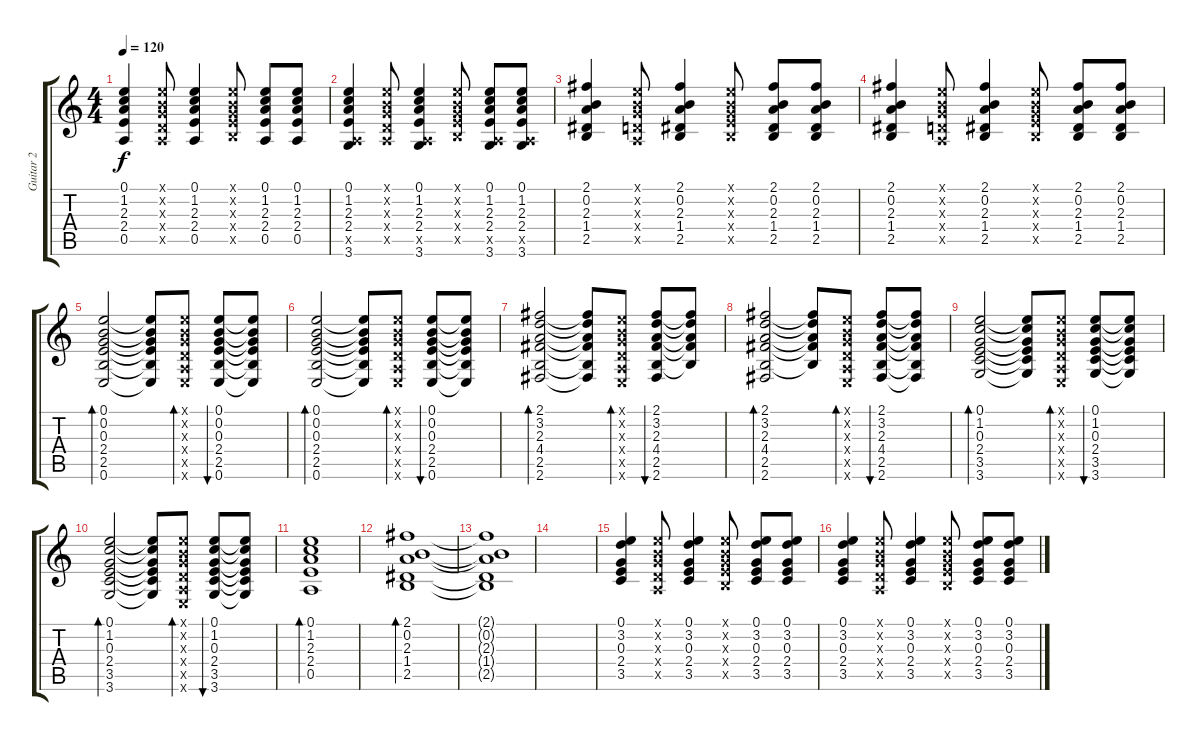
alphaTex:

\track ("Guitar 2" "Guitar 2") {instrument acousticguitarsteel}
\staff {score tabs}
\tuning (E4 B3 G3 D3 A2 E2) {hide}
\ts (4 4)
\tempo 120
\clef g2
\ks c
(0.1 1.2 2.3 2.4 0.5).4{dy f} (0.1{x} 0.2{x} 0.3{x} 0.4{x} 0.5{x}).8 (0.1 1.2 2.3 2.4 0.5).4 (0.1{x} 0.2{x} 0.3{x} 2.4{x} 2.5{x}).8 (0.1 1.2 2.3 2.4 0.5).8 (0.1 1.2 2.3 2.4 0.5).8 |
(0.1 1.2 2.3 2.4 0.5{x} 3.6).4 (0.1{x} 0.2{x} 0.3{x} 0.4{x} 0.5{x}).8 (0.1 1.2 2.3 2.4 0.5{x} 3.6).4 (0.1{x} 0.2{x} 0.3{x} 2.4{x} 2.5{x}).8 (0.1 1.2 2.3 2.4 0.5{x} 3.6).8 (0.1 1.2 2.3 2.4 0.5{x} 3.6).8 |
(2.1 0.2 2.3 1.4 2.5).4 (0.1{x} 0.2{x} 0.3{x} 0.4{x} 0.5{x}).8 (2.1 0.2 2.3 1.4 2.5).4 (0.1{x} 0.2{x} 0.3{x} 2.4{x} 2.5{x}).8 (2.1 0.2 2.3 1.4 2.5).8 (2.1 0.2 2.3 1.4 2.5).8 |
(2.1 0.2 2.3 1.4 2.5).4 (0.1{x} 0.2{x} 0.3{x} 0.4{x} 0.5{x}).8 (2.1 0.2 2.3 1.4 2.5).4 (0.1{x} 0.2{x} 0.3{x} 2.4{x} 2.5{x}).8 (2.1 0.2 2.3 1.4 2.5).8 (2.1 0.2 2.3 1.4 2.5).8 |
(0.1 0.2 0.3 2.4 2.5 0.6).2{bd 30} (0.1{t} 0.2{t} 0.3{t} 2.4{t} 2.5{t} 0.6{t}).8 (0.1{x} 0.2{x} 0.3{x} 0.4{x} 0.5{x} 0.6{x}).8{bd 30} (0.1 0.2 0.3 2.4 2.5 0.6).8{bu 30} (0.1{t} 0.2{t} 0.3{t} 2.4{t} 2.5{t} 0.6{t}).8 |
(0.1 0.2 0.3 2.4 2.5 0.6).2{bd 30} (0.1{t} 0.2{t} 0.3{t} 2.4{t} 2.5{t} 0.6{t}).8 (0.1{x} 0.2{x} 0.3{x} 0.4{x} 0.5{x} 0.6{x}).8{bd 30} (0.1 0.2 0.3 2.4 2.5 0.6).8{bu 30} (0.1{t} 0.2{t} 0.3{t} 2.4{t} 2.5{t} 0.6{t}).8 |
(2.1 3.2 2.3 4.4 2.5 2.6).2{bd 30} (2.1{t} 3.2{t} 2.3{t} 4.4{t} 2.5{t} 2.6{t}).8 (0.1{x} 0.2{x} 0.3{x} 0.4{x} 0.5{x} 0.6{x}).8{bd 30} (2.1 3.2 2.3 4.4 2.5 2.6).8{bu 30} (2.1{t} 3.2{t} 2.3{t} 4.4{t} 2.5{t}).8 |
(2.1 3.2 2.3 4.4 2.5 2.6).2{bd 30} (2.1{t} 3.2{t} 2.3{t} 4.4{t} 2.5{t}).8 (0.1{x} 0.2{x} 0.3{x} 0.4{x} 0.5{x} 0.6{x}).8{bd 30} (2.1 3.2 2.3 4.4 2.5 2.6).8{bu 30} (2.1{t} 3.2{t} 2.3{t} 4.4{t} 2.5{t} 2.6{t}).8 |
(0.1 1.2 0.3 2.4 3.5 3.6).2{bd 30} (0.1{t} 1.2{t} 0.3{t} 2.4{t} 3.5{t} 3.6{t}).8 (0.1{x} 0.2{x} 0.3{x} 0.4{x} 0.5{x} 0.6{x}).8{bd 30} (0.1 1.2 0.3 2.4 3.5 3.6).8{bu 30} (0.1{t} 1.2{t} 0.3{t} 2.4{t} 3.5{t} 3.6{t}).8 |
(0.1 1.2 0.3 2.4 3.5 3.6).2{bd 30} (0.1{t} 1.2{t} 0.3{t} 2.4{t} 3.5{t} 3.6{t}).8 (0.1{x} 0.2{x} 0.3{x} 0.4{x} 0.5{x} 0.6{x}).8{bd 30} (0.1 1.2 0.3 2.4 3.5 3.6).8{bu 30} (0.1{t} 1.2{t} 0.3{t} 2.4{t} 3.5{t} 3.6{t}).8 |
(0.1 1.2 2.3 2.4 0.5).1{bd 480} |
(2.1 0.2 2.3 1.4 2.5).1{bd 480} |
(2.1{t} 0.2{t} 2.3{t} 1.4{t} 2.5{t}).1 |
|
(0.1 3.2 0.3 2.4 3.5).4 (0.1{x} 0.2{x} 0.3{x} 0.4{x} 0.5{x}).8 (0.1 3.2 0.3 2.4 3.5).4 (0.1{x} 0.2{x} 0.3{x} 2.4{x} 2.5{x}).8 (0.1 3.2 0.3 2.4 3.5).8 (0.1 3.2 0.3 2.4 3.5).8 |
(0.1 3.2 0.3 2.4 3.5).4 (0.1{x} 0.2{x} 0.3{x} 0.4{x} 0.5{x}).8 (0.1 3.2 0.3 2.4 3.5).4 (0.1{x} 0.2{x} 0.3{x} 2.4{x} 2.5{x}).8 (0.1 3.2 0.3 2.4 3.5).8 (0.1 3.2 0.3 2.4 3.5).8
